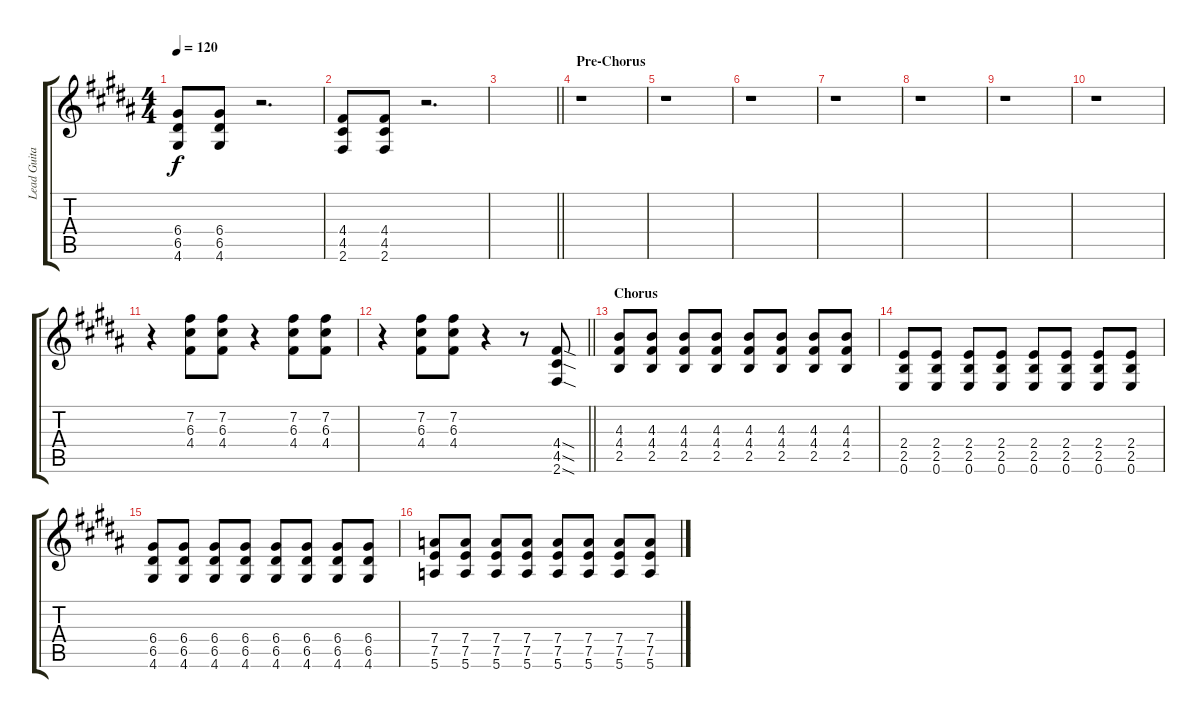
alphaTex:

\track ("Lead Guitar" "Lead Guita") {instrument distortionguitar}
\staff {score tabs}
\tuning (E4 B3 G3 D3 A2 E2) {hide}
\ts (4 4)
\tempo 120
\clef g2
\ks b
(6.4 6.5 4.6).8{dy f} (6.4 6.5 4.6).8 r.2{d} |
(4.4 4.5 2.6).8 (4.4 4.5 2.6).8 r.2{d} |
\barLineRight lightlight
|
\section ("" "Pre-Chorus")
r.1 |
r.1 |
r.1 |
r.1 |
r.1 |
r.1 |
r.1 |
r.4{volume 14} (7.2 6.3 4.4).8 (7.2 6.3 4.4).8 r.4 (7.2 6.3 4.4).8 (7.2 6.3 4.4).8 |
\barLineRight lightlight
r.4 (7.2 6.3 4.4).8 (7.2 6.3 4.4).8 r.4 r.8 (4.4{sod} 4.5{sod} 2.6{sod}).8{volume 8} |
\section ("" "Chorus")
(4.3 4.4 2.5).8 (4.3 4.4 2.5).8 (4.3 4.4 2.5).8 (4.3 4.4 2.5).8 (4.3 4.4 2.5).8 (4.3 4.4 2.5).8 (4.3 4.4 2.5).8 (4.3 4.4 2.5).8 |
(2.4 2.5 0.6).8 (2.4 2.5 0.6).8 (2.4 2.5 0.6).8 (2.4 2.5 0.6).8 (2.4 2.5 0.6).8 (2.4 2.5 0.6).8 (2.4 2.5 0.6).8 (2.4 2.5 0.6).8 |
(6.4 6.5 4.6).8 (6.4 6.5 4.6).8 (6.4 6.5 4.6).8 (6.4 6.5 4.6).8 (6.4 6.5 4.6).8 (6.4 6.5 4.6).8 (6.4 6.5 4.6).8 (6.4 6.5 4.6).8 |
(7.4 7.5 5.6).8 (7.4 7.5 5.6).8 (7.4 7.5 5.6).8 (7.4 7.5 5.6).8 (7.4 7.5 5.6).8 (7.4 7.5 5.6).8 (7.4 7.5 5.6).8 (7.4 7.5 5.6).8
